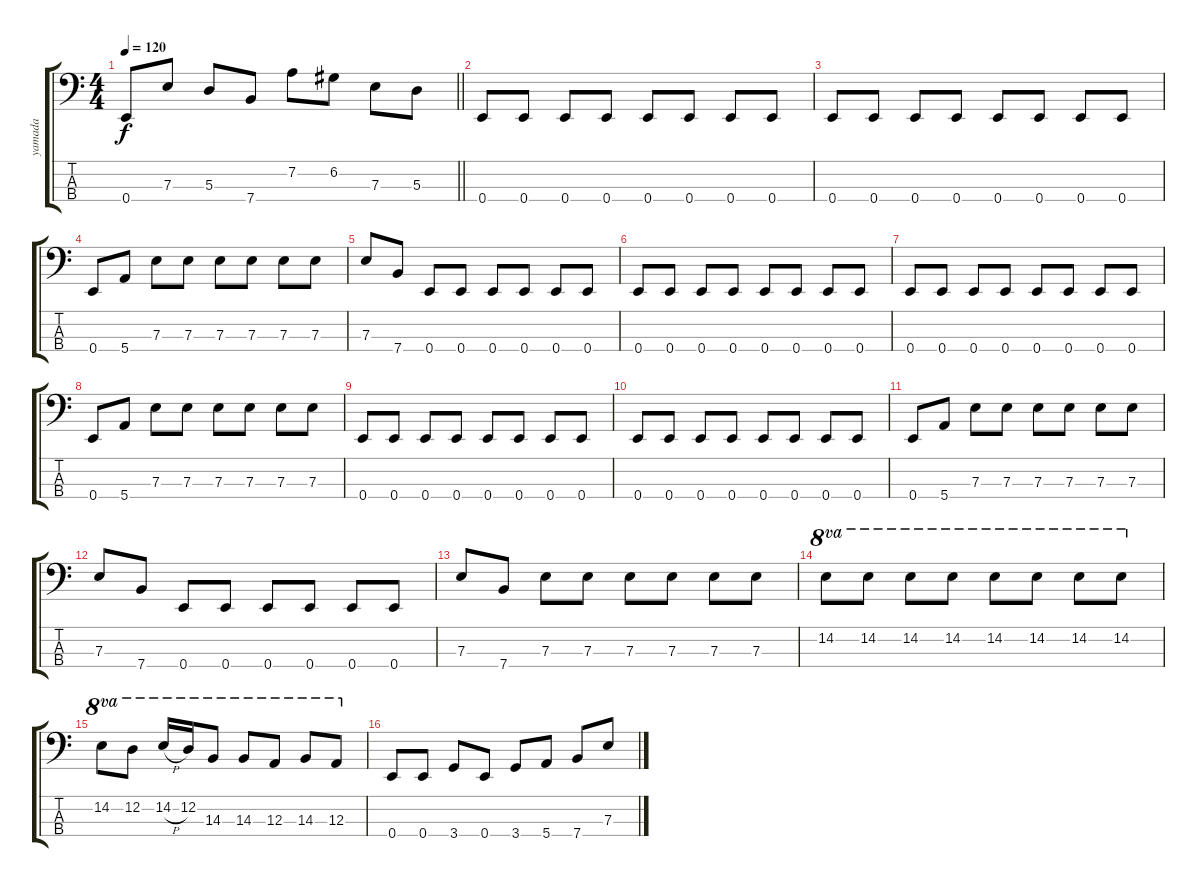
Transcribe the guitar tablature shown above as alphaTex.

\track ("yamada" "yamada") {instrument electricbassfinger}
\staff {score tabs}
\tuning (G2 D2 A1 E1) {hide}
\ts (4 4)
\tempo 120
\clef f4
\barLineRight lightlight
\ks c
0.4.8{dy f} 7.3.8 5.3.8 7.4.8 7.2.8 6.2.8 7.3.8 5.3.8 |
0.4.8 0.4.8 0.4.8 0.4.8 0.4.8 0.4.8 0.4.8 0.4.8 |
0.4.8 0.4.8 0.4.8 0.4.8 0.4.8 0.4.8 0.4.8 0.4.8 |
0.4.8 5.4.8 7.3.8 7.3.8 7.3.8 7.3.8 7.3.8 7.3.8 |
7.3.8 7.4.8 0.4.8 0.4.8 0.4.8 0.4.8 0.4.8 0.4.8 |
0.4.8 0.4.8 0.4.8 0.4.8 0.4.8 0.4.8 0.4.8 0.4.8 |
0.4.8 0.4.8 0.4.8 0.4.8 0.4.8 0.4.8 0.4.8 0.4.8 |
0.4.8 5.4.8 7.3.8 7.3.8 7.3.8 7.3.8 7.3.8 7.3.8 |
0.4.8 0.4.8 0.4.8 0.4.8 0.4.8 0.4.8 0.4.8 0.4.8 |
0.4.8 0.4.8 0.4.8 0.4.8 0.4.8 0.4.8 0.4.8 0.4.8 |
0.4.8 5.4.8 7.3.8 7.3.8 7.3.8 7.3.8 7.3.8 7.3.8 |
7.3.8 7.4.8 0.4.8 0.4.8 0.4.8 0.4.8 0.4.8 0.4.8 |
7.3.8 7.4.8 7.3.8 7.3.8 7.3.8 7.3.8 7.3.8 7.3.8 |
14.2.8{ot 8va} 14.2.8{ot 8va} 14.2.8{ot 8va} 14.2.8{ot 8va} 14.2.8{ot 8va} 14.2.8{ot 8va} 14.2.8{ot 8va} 14.2.8{ot 8va} |
14.2.8{ot 8va} 12.2.8{ot 8va} 14.2{h}.16{ot 8va} 12.2.16{ot 8va} 14.3.8{ot 8va} 14.3.8{ot 8va} 12.3.8{ot 8va} 14.3.8{ot 8va} 12.3.8{ot 8va} |
0.4.8 0.4.8 3.4.8 0.4.8 3.4.8 5.4.8 7.4.8 7.3.8
